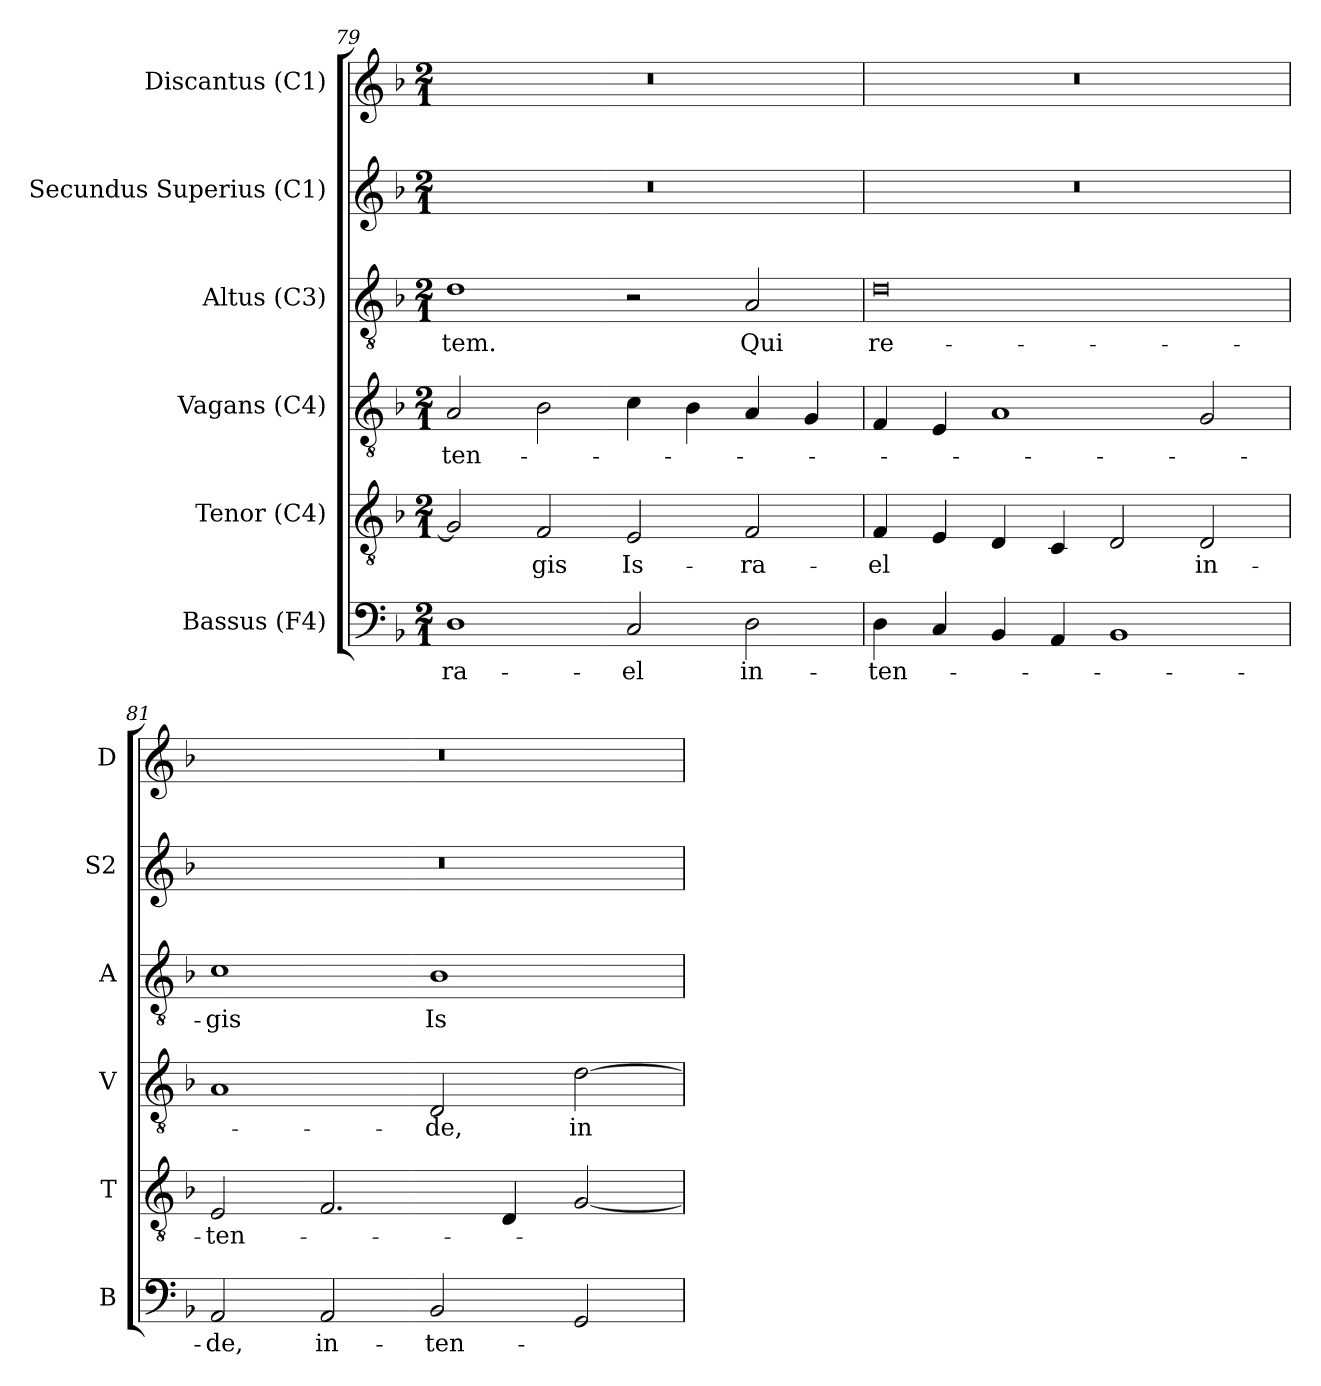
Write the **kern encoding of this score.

**kern	**text	**kern	**text	**kern	**text	**kern	**text	**kern	**kern
*part6	*part6	*part5	*part5	*part4	*part4	*part3	*part3	*part2	*part1
*staff6	*staff6	*staff5	*staff5	*staff4	*staff4	*staff3	*staff3	*staff2	*staff1
*I"Bassus (F4)	*	*I"Tenor (C4)	*	*I"Vagans (C4)	*	*I"Altus (C3)	*	*I"Secundus Superius (C1)	*I"Discantus (C1)
*I'B	*	*I'T	*	*I'V	*	*I'A	*	*I'S2	*I'D
*clefF4	*	*clefGv2	*	*clefGv2	*	*clefGv2	*	*clefG2	*clefG2
*	*	*	*	*ITrd7c12	*	*	*	*	*
*k[b-]	*	*k[b-]	*	*k[b-]	*	*k[b-]	*	*k[b-]	*k[b-]
*F:	*	*F:	*	*F:	*	*F:	*	*F:	*F:
*M2/1	*	*M2/1	*	*M2/1	*	*M2/1	*	*M2/1	*M2/1
=79	=79	=79	=79	=79	=79	=79	=79	=79	=79
!	!LO:LY:b:color=#000000	!	!	!	!	!	!	!	!
!	!	!	!	!	!LO:LY:b:color=#000000	!	!	!	!
!	!	!	!	!	!	!	!LO:LY:b:color=#000000	!LO:N:vis=1	!LO:N:vis=1
1Di	-ra-	2Gi/]	.	2AAi/	-ten-	1di	-tem.	0r	0r
!	!	!	!LO:LY:b:color=#000000	!	!	!	!	!	!
.	.	2Fi/	-gis	2BB-i\	.	.	.	.	.
!	!LO:LY:b:color=#000000	!	!	!	!	!	!	!	!
!	!	!	!LO:LY:b:color=#000000	!	!	!	!	!	!
2Ci/	-el	2Ei/	Is-	4Ci\	.	2r	.	.	.
.	.	.	.	4BB-i\	.	.	.	.	.
!	!LO:LY:b:color=#000000	!	!	!	!	!	!	!	!
!	!	!	!LO:LY:b:color=#000000	!	!	!	!	!	!
!	!	!	!	!	!	!	!LO:LY:b:color=#000000	!	!
2Di\	in-	2Fi/	-ra-	4AAi/	.	2Ai/	Qui	.	.
.	.	.	.	4GGi/	.	.	.	.	.
=80	=80	=80	=80	=80	=80	=80	=80	=80	=80
!	!LO:LY:b:color=#000000	!	!	!	!	!	!	!	!
!	!	!	!LO:LY:b:color=#000000	!	!	!	!	!	!
!	!	!	!	!	!	!	!LO:LY:b:color=#000000	!LO:N:vis=1	!LO:N:vis=1
4Di\	-ten-	4Fi/	-el	4FFi/	.	0di	re-	0r	0r
4Ci/	.	4Ei/	.	4EEi/	.	.	.	.	.
4BB-i/	.	4Di/	.	1AAi	.	.	.	.	.
4AAi/	.	4Ci/	.	.	.	.	.	.	.
1BB-i	.	2Di/	.	.	.	.	.	.	.
!	!	!	!LO:LY:b:color=#000000	!	!	!	!	!	!
.	.	2Di/	in-	2GGi/	.	.	.	.	.
!!LO:LB:g=z
=81	=81	=81	=81	=81	=81	=81	=81	=81	=81
!	!LO:LY:b:color=#000000	!	!	!	!	!	!	!	!
!	!	!	!LO:LY:b:color=#000000	!	!	!	!	!	!
!	!	!	!	!	!	!	!LO:LY:b:color=#000000	!LO:N:vis=1	!LO:N:vis=1
2AAi/	-de,	2Ei/	-ten-	1AAi	.	1ci	-gis	0r	0r
!	!LO:LY:b:color=#000000	!	!	!	!	!	!	!	!
2AAi/	in-	2.Fi/	.	.	.	.	.	.	.
!	!LO:LY:b:color=#000000	!	!	!	!	!	!	!	!
!	!	!	!	!	!LO:LY:b:color=#000000	!	!	!	!
!	!	!	!	!	!	!	!LO:LY:b:color=#000000	!	!
2BB-i/	-ten-	.	.	2DDi/	-de,	1B-i	Is-	.	.
.	.	4Di/	.	.	.	.	.	.	.
!	!	!	!	!	!LO:LY:b:color=#000000	!	!	!	!
2GGi/	.	[2Gi/	.	[2Di\	in-	.	.	.	.
=	=	=	=	=	=	=	=	=	=
*-	*-	*-	*-	*-	*-	*-	*-	*-	*-
